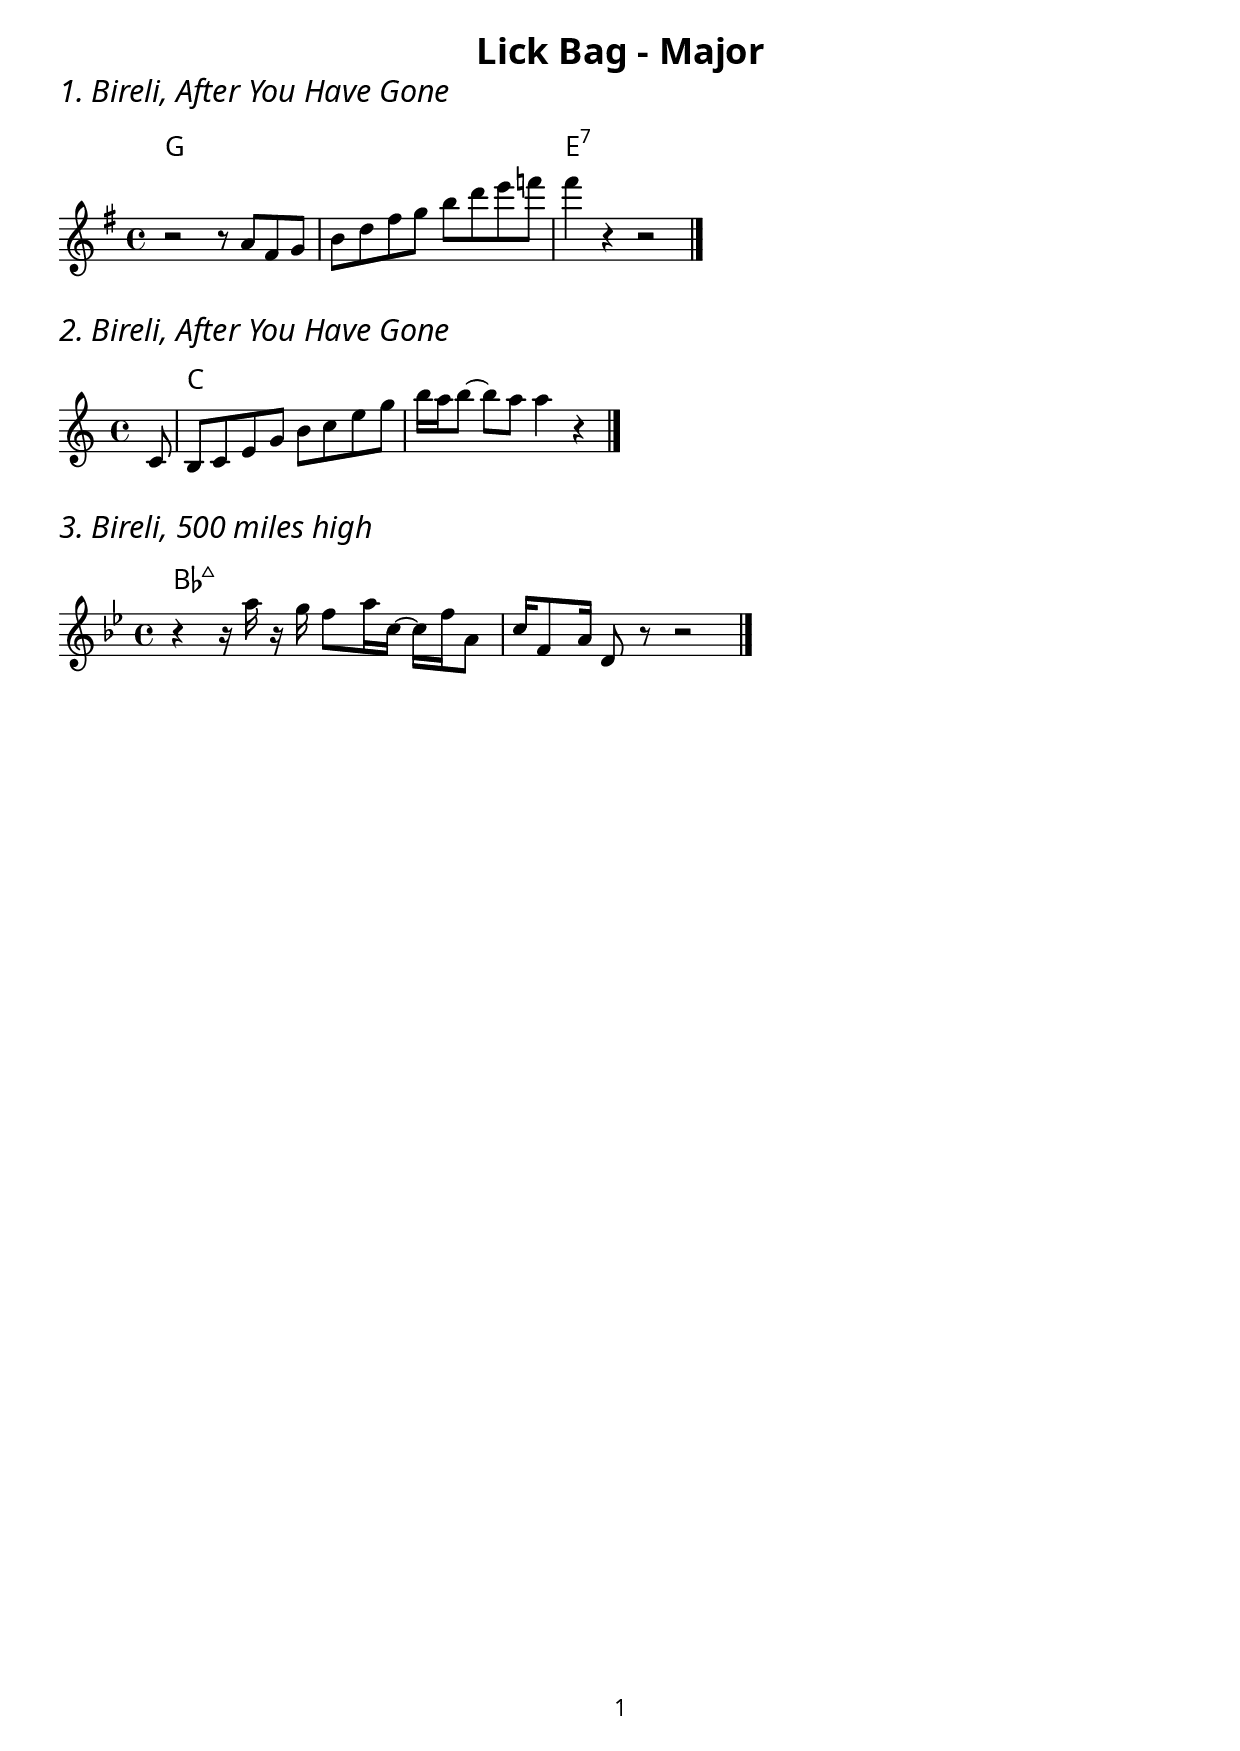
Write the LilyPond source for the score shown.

% {{{ PARAMETRI
  myTitle = "Lick Bag - Major"
  myTempo =  #(ly:make-moment 190 4)
% }}}

% INTESTAZIONE {{{
\version "2.18.2"

\header {
  title = \myTitle
}

\paper{  
  print-first-page-number = ##t
  oddHeaderMarkup = \markup \null
  evenHeaderMarkup = \markup \null
  oddFooterMarkup = \markup {
    \fill-line {
      \on-the-fly \print-page-number-check-first
      \fromproperty #'page:page-number-string
    }
  }
  evenFooterMarkup = \oddFooterMarkup
  myStaffSize = #20
  fonts = #(make-pango-font-tree
  "FontAwesome"
  "FontAwesome"
  "FontAwesome"
  (/ myStaffSize 20))  
  
  scoreTitleMarkup = \markup { 
    \column {
      \fill-line {
        \fontsize #2.5 \italic \fromproperty #'header:piece
        \fromproperty #'header:opus
      }
    }
  }
  
    markup-system-spacing =
    #'((basic-distance . 2)
       (padding . 2))
    
    score-markup-spacing =
    #'((basic-distance . 0)
       (padding . 4))
}

global = {
  \numericTimeSignature
  \set Score.markFormatter = #format-mark-box-alphabet
}
\layout { 
  \override Score.RehearsalMark.self-alignment-X = #LEFT
  \set chordChanges = ##t
  indent = #0
  \override VerticalAxisGroup.nonstaff-relatedstaff-spacing.padding = #2

}
%}}}

% {{{ LICK A
  temaA = {
    \time 4/4
    \key g \major
    r2 r8 a8 fis g | b d fis g b d e f | fis4 r4 r2 |
  }
  

  accordiA = \new ChordNames{ 
    \chordmode{
      g1 | g1 | e1:7 | \bar "|."
    }
  }

  lickA = \score {
    \header{ piece="1. Bireli, After You Have Gone"}
    << 
        \relative c'' {\temaA}
        \accordiA
    >>    
  }
% }}}

% {{{ LICK B
  temaB = {
    \time 4/4
    \key c \major
    \partial 8 c8 |
    b8 c e g b c e g | b16 a b8~ b a a4 r4 | 
  }
  

  accordiB = \new ChordNames{ 
    \chordmode{
      \partial 8 s8 |
      c1 | c1 | \bar "|."
    }
  }

  lickB = \score {
    \header{ piece="2. Bireli, After You Have Gone"}
    << 
        \relative c' {\temaB}
        \accordiB
    >>    
  }
% }}}

% {{{ LICK C
  temaC = {
    \time 4/4
    \key bes \major
    r4 r16 a'16 r16 g f8 a16 c,16~ c16 f a,8 | c16 f,8 a16 d,8 r8 r2|
  }
  

  accordiC = \new ChordNames{ 
    \chordmode{
      bes1:maj7 | bes1:maj7 | \bar "|."
    }
  }

  lickC = \score {
    \header{ piece="3. Bireli, 500 miles high"}
    << 
        \relative c'' {\temaC}
        \accordiC
    >>    
  }
% }}}

% {{{ BOOKS
  \book{
    \bookOutputSuffix "C"    
    \lickA
    \lickB
    \lickC
  }
% }}}
